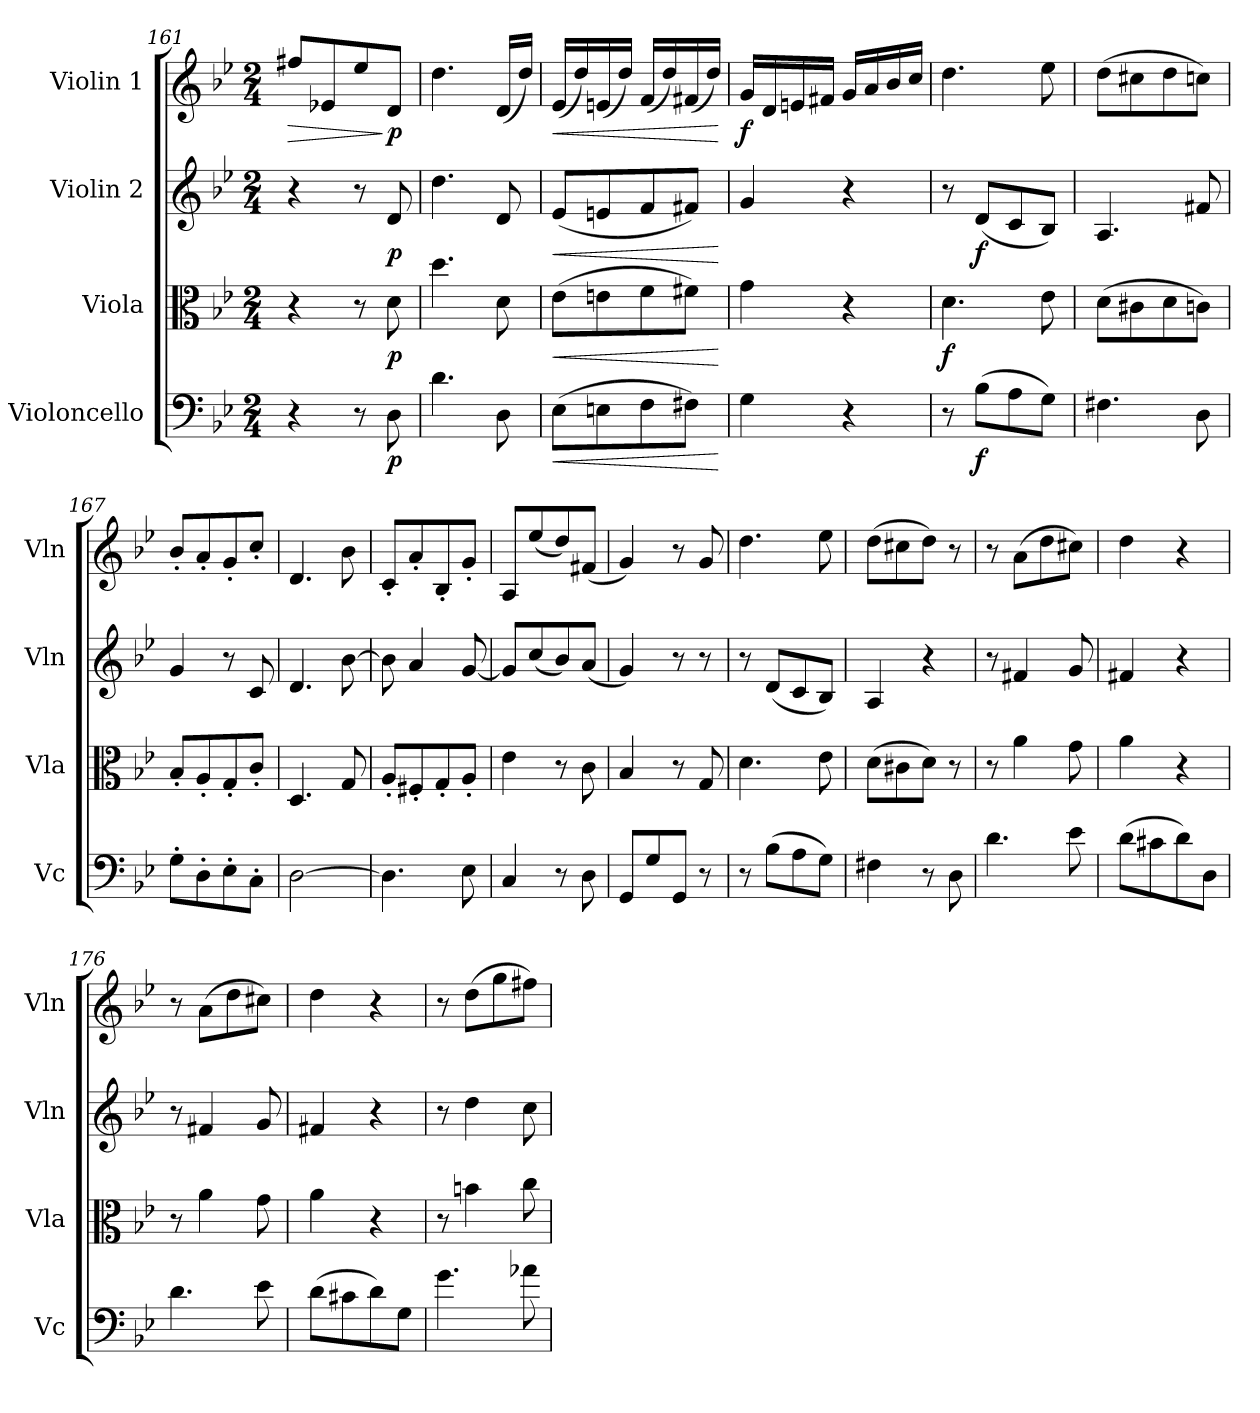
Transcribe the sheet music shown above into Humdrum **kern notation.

**kern	**dynam	**kern	**dynam	**kern	**dynam	**kern	**dynam
*part4	*part4	*part3	*part3	*part2	*part2	*part1	*part1
*staff4	*staff4	*staff3	*staff3	*staff2	*staff2	*staff1	*staff1
*I"Violoncello	*	*I"Viola	*	*I"Violin 2	*	*I"Violin 1	*
*I'Vc	*	*I'Vla	*	*I'Vln	*	*I'Vln	*
*clefF4	*	*clefC3	*	*clefG2	*	*clefG2	*
*k[b-e-]	*	*k[b-e-]	*	*k[b-e-]	*	*k[b-e-]	*
*M2/4	*	*M2/4	*	*M2/4	*	*M2/4	*
=161	=161	=161	=161	=161	=161	=161	=161
!	!	!	!	!	!	!	!LO:HP:b
4r	.	4r	.	4r	.	8ff#X/L	>
.	.	.	.	.	.	8e-X/	.
8r	.	8r	.	8r	.	8ee-/	.
!	!LO:DY:b	!	!LO:DY:b	!	!LO:DY:b	!	!LO:DY:n=1:b
8D\	p	8d\	p	8d/	p	8d/J	] p
=162	=162	=162	=162	=162	=162	=162	=162
4.d\	.	4.dd\	.	4.dd\	.	4.dd\	.
8D\	.	8d\	.	8d/	.	(<16d/LL	.
.	.	.	.	.	.	16dd/JJ)	.
=163	=163	=163	=163	=163	=163	=163	=163
!	!LO:HP:b	!	!LO:HP:b	!	!LO:HP:b	!	!LO:HP:b
(>8E-\L	<	(>8e-\L	<	(<8e-/L	<	(<16e-/LL	<
.	.	.	.	.	.	16dd/)	.
8En\	.	8en\	.	8en/	.	(<16en/	.
.	.	.	.	.	.	16dd/JJ)	.
8F\	.	8f\	.	8f/	.	(<16f/LL	.
.	.	.	.	.	.	16dd/)	.
8F#X\J)	.	8f#X\J)	.	8f#X/J)	.	(<16f#X/	.
.	.	.	.	.	.	16dd/JJ)	.
.	[	.	[	.	[	.	[
=164	=164	=164	=164	=164	=164	=164	=164
!	!	!	!	!	!	!	!LO:DY:b
4G\	.	4g\	.	4g/	.	16g/LL	f
.	.	.	.	.	.	16d/	.
.	.	.	.	.	.	16en/	.
.	.	.	.	.	.	16f#X/JJ	.
4r	.	4r	.	4r	.	16g/LL	.
.	.	.	.	.	.	16a/	.
.	.	.	.	.	.	16b-/	.
.	.	.	.	.	.	16cc/JJ	.
!!LO:LB:g=z
=165	=165	=165	=165	=165	=165	=165	=165
!	!	!	!LO:DY:b	!	!	!	!
8r	.	4.d\	f	8r	.	4.dd\	.
!	!LO:DY:b	!	!	!	!LO:DY:b	!	!
(>8B-\L	f	.	.	(<8d/L	f	.	.
8A\	.	.	.	8c/	.	.	.
8G\J)	.	8e-\	.	8B-/J)	.	8ee-\	.
=166	=166	=166	=166	=166	=166	=166	=166
4.F#X\	.	(>8d\L	.	4.A/	.	(>8dd\L	.
.	.	8c#X\	.	.	.	8cc#X\	.
.	.	8d\	.	.	.	8dd\	.
8D\	.	8cn\J)	.	8f#X/	.	8ccn\J)	.
=167	=167	=167	=167	=167	=167	=167	=167
8G'\L	.	8B-'/L	.	4g/	.	8b-'/L	.
8D'\	.	8A'/	.	.	.	8a'/	.
8E-'\	.	8G'/	.	8r	.	8g'/	.
8C'\J	.	8c'/J	.	8c/	.	8cc'/J	.
=168	=168	=168	=168	=168	=168	=168	=168
[2D\	.	4.D/	.	4.d/	.	4.d/	.
.	.	8G/	.	[8b-\	.	8b-\	.
=169	=169	=169	=169	=169	=169	=169	=169
4.D\]	.	8A'/L	.	8b-\]	.	8c'/L	.
.	.	8F#X'/	.	4a/	.	8a'/	.
.	.	8G'/	.	.	.	8B-'/	.
8E-\	.	8A'/J	.	[8g/	.	8g'/J	.
=170	=170	=170	=170	=170	=170	=170	=170
4C/	.	4e-\	.	8g/L]	.	8A/L	.
.	.	.	.	(<8cc/	.	(<8ee-/	.
8r	.	8r	.	8b-/)	.	8dd/)	.
8D\	.	8c\	.	(<8a/J	.	(<8f#X/J	.
=171	=171	=171	=171	=171	=171	=171	=171
8GG/L	.	4B-/	.	4g/)	.	4g/)	.
8G/	.	.	.	.	.	.	.
8GG/J	.	8r	.	8r	.	8r	.
8r	.	8G/	.	8r	.	8g/	.
!!LO:LB:g=z
=172	=172	=172	=172	=172	=172	=172	=172
8r	.	4.d\	.	8r	.	4.dd\	.
(>8B-\L	.	.	.	(<8d/L	.	.	.
8A\	.	.	.	8c/	.	.	.
8G\J)	.	8e-\	.	8B-/J)	.	8ee-\	.
=173	=173	=173	=173	=173	=173	=173	=173
4F#X\	.	(>8d\L	.	4A/	.	(>8dd\L	.
.	.	8c#X\	.	.	.	8cc#X\	.
8r	.	8d\J)	.	4r	.	8dd\J)	.
8D\	.	8r	.	.	.	8r	.
=174	=174	=174	=174	=174	=174	=174	=174
4.d\	.	8r	.	8r	.	8r	.
.	.	4a\	.	4f#X/	.	(>8a\L	.
.	.	.	.	.	.	8dd\	.
8e-\	.	8g\	.	8g/	.	8cc#X\J)	.
=175	=175	=175	=175	=175	=175	=175	=175
(>8d\L	.	4a\	.	4f#X/	.	4dd\	.
8c#X\	.	.	.	.	.	.	.
8d\)	.	4r	.	4r	.	4r	.
8D\J	.	.	.	.	.	.	.
=176	=176	=176	=176	=176	=176	=176	=176
4.d\	.	8r	.	8r	.	8r	.
.	.	4a\	.	4f#X/	.	(>8a\L	.
.	.	.	.	.	.	8dd\	.
8e-\	.	8g\	.	8g/	.	8cc#X\J)	.
=177	=177	=177	=177	=177	=177	=177	=177
(>8d\L	.	4a\	.	4f#X/	.	4dd\	.
8c#X\	.	.	.	.	.	.	.
8d\)	.	4r	.	4r	.	4r	.
8G\J	.	.	.	.	.	.	.
=178	=178	=178	=178	=178	=178	=178	=178
4.g\	.	8r	.	8r	.	8r	.
.	.	4bn\	.	4dd\	.	(>8dd\L	.
.	.	.	.	.	.	8gg\	.
8a-X\	.	8cc\	.	8cc\	.	8ff#X\J)	.
=	=	=	=	=	=	=	=
*-	*-	*-	*-	*-	*-	*-	*-
